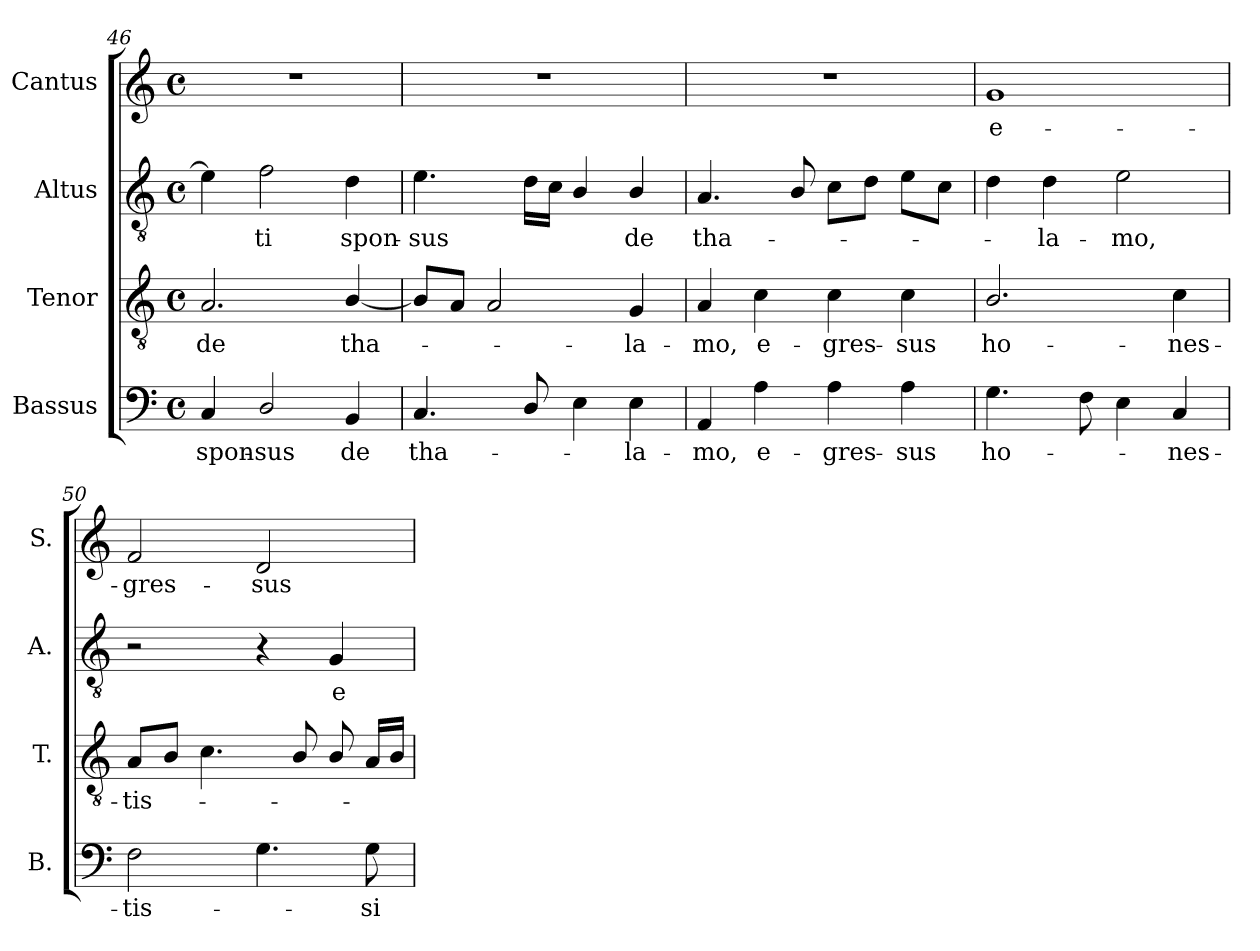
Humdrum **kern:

**kern	**text	**kern	**text	**kern	**text	**kern	**text
*part4	*part4	*part3	*part3	*part2	*part2	*part1	*part1
*staff4	*staff4	*staff3	*staff3	*staff2	*staff2	*staff1	*staff1
*I"Bassus	*	*I"Tenor	*	*I"Altus	*	*I"Cantus	*
*I'B.	*	*I'T.	*	*I'A.	*	*I'S.	*
*clefF4	*	*clefGv2	*	*clefGv2	*	*clefG2	*
*	*	*ITrd7c12	*	*ITrd7c12	*	*	*
*k[]	*	*k[]	*	*k[]	*	*k[]	*
*C:	*	*C:	*	*C:	*	*C:	*
*M4/4	*	*M4/4	*	*M4/4	*	*M4/4	*
*met(c)	*	*met(c)	*	*met(c)	*	*met(c)	*
=46	=46	=46	=46	=46	=46	=46	=46
!	!LO:LY:b:color=#000000	!	!	!	!	!	!
!	!	!	!LO:LY:b:color=#000000	!	!	!	!
4Ci/	spon-	2.AAi/	de	4Ei\]	.	1r	.
!	!LO:LY:b:color=#000000	!	!	!	!	!	!
!	!	!	!	!	!LO:LY:b:color=#000000	!	!
2Di/	-sus	.	.	2Fi\	-ti	.	.
!	!LO:LY:b:color=#000000	!	!	!	!	!	!
!	!	!	!LO:LY:b:color=#000000	!	!	!	!
!	!	!	!	!	!LO:LY:b:color=#000000	!	!
4BBi/	de	[4BBi/	tha-	4Di\	spon-	.	.
=47	=47	=47	=47	=47	=47	=47	=47
!	!LO:LY:b:color=#000000	!	!	!	!	!	!
!	!	!	!	!	!LO:LY:b:color=#000000	!	!
4.Ci/	tha-	8BBi/L]	.	4.Ei\	-sus	1r	.
.	.	8AAi/J	.	.	.	.	.
.	.	2AAi/	.	.	.	.	.
8Di/	.	.	.	16Di\LL	.	.	.
.	.	.	.	16Ci\JJ	.	.	.
4Ei\	.	.	.	4BBi/	.	.	.
!	!LO:LY:b:color=#000000	!	!	!	!	!	!
!	!	!	!LO:LY:b:color=#000000	!	!	!	!
!	!	!	!	!	!LO:LY:b:color=#000000	!	!
4Ei\	-la-	4GGi/	-la-	4BBi/	de	.	.
!!LO:LB:g=z
=48	=48	=48	=48	=48	=48	=48	=48
!	!LO:LY:b:color=#000000	!	!	!	!	!	!
!	!	!	!LO:LY:b:color=#000000	!	!	!	!
!	!	!	!	!	!LO:LY:b:color=#000000	!	!
4AAi/	-mo,	4AAi/	-mo,	4.AAi/	tha-	1r	.
!	!LO:LY:b:color=#000000	!	!	!	!	!	!
!	!	!	!LO:LY:b:color=#000000	!	!	!	!
4Ai\	e-	4Ci\	e-	.	.	.	.
.	.	.	.	8BBi/	.	.	.
!	!LO:LY:b:color=#000000	!	!	!	!	!	!
!	!	!	!LO:LY:b:color=#000000	!	!	!	!
4Ai\	-gres-	4Ci\	-gres-	8Ci\L	.	.	.
.	.	.	.	8Di\J	.	.	.
!	!LO:LY:b:color=#000000	!	!	!	!	!	!
!	!	!	!LO:LY:b:color=#000000	!	!	!	!
4Ai\	-sus	4Ci\	-sus	8Ei\L	.	.	.
.	.	.	.	8Ci\J	.	.	.
=49	=49	=49	=49	=49	=49	=49	=49
!	!LO:LY:b:color=#000000	!	!	!	!	!	!
!	!	!	!LO:LY:b:color=#000000	!	!	!	!
!	!	!	!	!	!	!	!LO:LY:b:color=#000000
4.Gi\	ho-	2.BBi/	ho-	4Di\	.	1gi	e-
!	!	!	!	!	!LO:LY:b:color=#000000	!	!
.	.	.	.	4Di\	-la-	.	.
8Fi\	.	.	.	.	.	.	.
!	!	!	!	!	!LO:LY:b:color=#000000	!	!
4Ei\	.	.	.	2Ei\	-mo,	.	.
!	!LO:LY:b:color=#000000	!	!	!	!	!	!
!	!	!	!LO:LY:b:color=#000000	!	!	!	!
4Ci/	-nes-	4Ci\	-nes-	.	.	.	.
=50	=50	=50	=50	=50	=50	=50	=50
!	!LO:LY:b:color=#000000	!	!	!	!	!	!
!	!	!	!LO:LY:b:color=#000000	!	!	!	!
!	!	!	!	!	!	!	!LO:LY:b:color=#000000
2Fi\	-tis-	8AAi/L	-tis-	2r	.	2fi/	-gres-
.	.	8BBi/J	.	.	.	.	.
.	.	4.Ci\	.	.	.	.	.
!	!	!	!	!	!	!	!LO:LY:b:color=#000000
4.Gi\	.	.	.	4r	.	2di/	-sus
.	.	8BBi/	.	.	.	.	.
!	!	!	!	!	!LO:LY:b:color=#000000	!	!
.	.	8BBi/	.	4GGi/	e-	.	.
!	!LO:LY:b:color=#000000	!	!	!	!	!	!
8Gi\	-si-	16AAi/LL	.	.	.	.	.
.	.	16BBi/JJ	.	.	.	.	.
=	=	=	=	=	=	=	=
*-	*-	*-	*-	*-	*-	*-	*-
